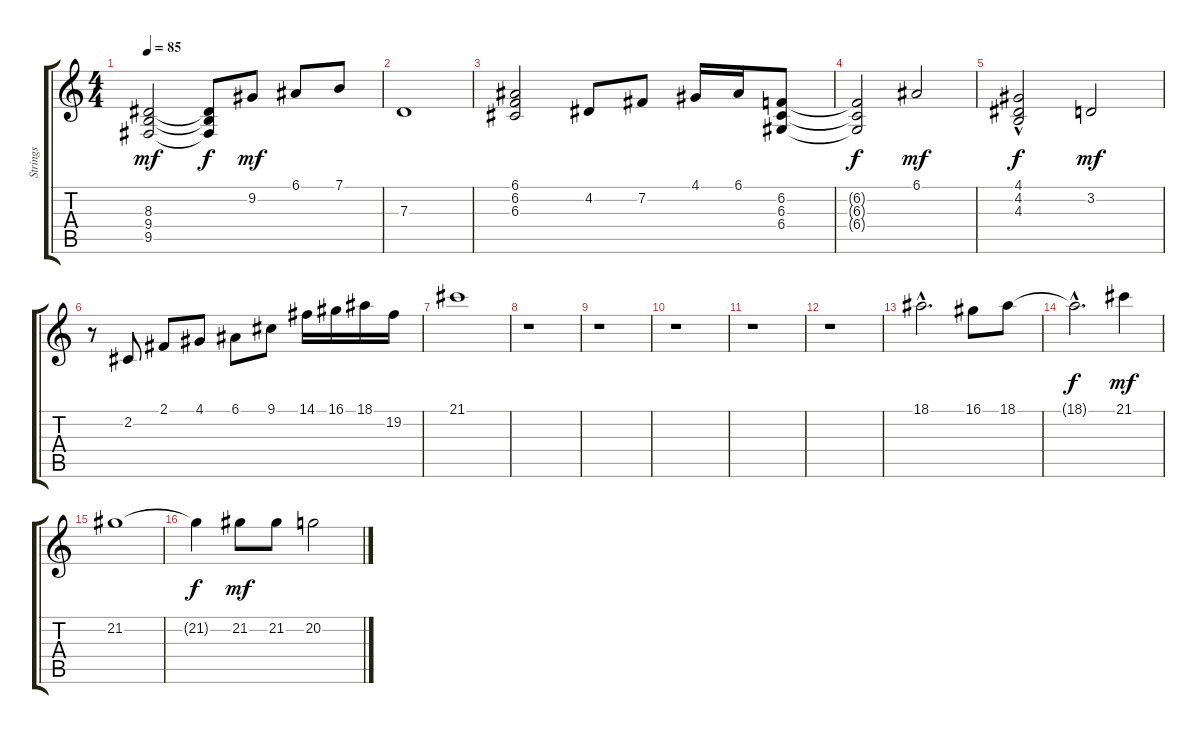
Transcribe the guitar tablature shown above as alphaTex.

\track ("Strings" "Strings") {instrument stringensemble1}
\staff {score tabs}
\tuning (E4 B3 G3 D3 A2 E2) {hide}
\ts (4 4)
\tempo 85
\clef g2
\ks c
(8.3 9.4 9.5).2{dy mf volume 10} (8.3{t} 9.4{t} 9.5{t}).8{dy f} 9.2.8{dy mf volume 12} 6.1.8{volume 13} 7.1.8{volume 14} |
7.3.1{volume 13} |
(6.1 6.2 6.3).2{volume 10} 4.2.8{volume 11} 7.2.8{volume 12} 4.1.16{volume 12} 6.1.16 (6.2 6.3 6.4).8{volume 12} |
(6.2{t} 6.3{t} 6.4{t}).2{dy f} 6.1.2{dy mf volume 10} |
(4.1{hac} 4.2 4.3{hac}).2{dy f volume 9} 3.2.2{dy mf volume 9} |
r.8 2.2.8{volume 10} 2.1.8{volume 12} 4.1.8{volume 14} 6.1.8{volume 14} 9.1.8 14.1.16{volume 14} 16.1.16{volume 13} 18.1.16{volume 13} 19.2.16{volume 12} |
21.1.1{volume 12} |
r.1 |
r.1 |
r.1 |
r.1 |
r.1 |
18.1{hac}.2{d volume 0} 16.1.8{volume 9} 18.1.8{volume 9} |
18.1{hac t}.2{d dy f} 21.1.4{dy mf} |
21.2.1{volume 9} |
21.2{t}.4{dy f} 21.2.8{dy mf volume 10} 21.2.8{volume 9} 20.2.2{volume 9}
